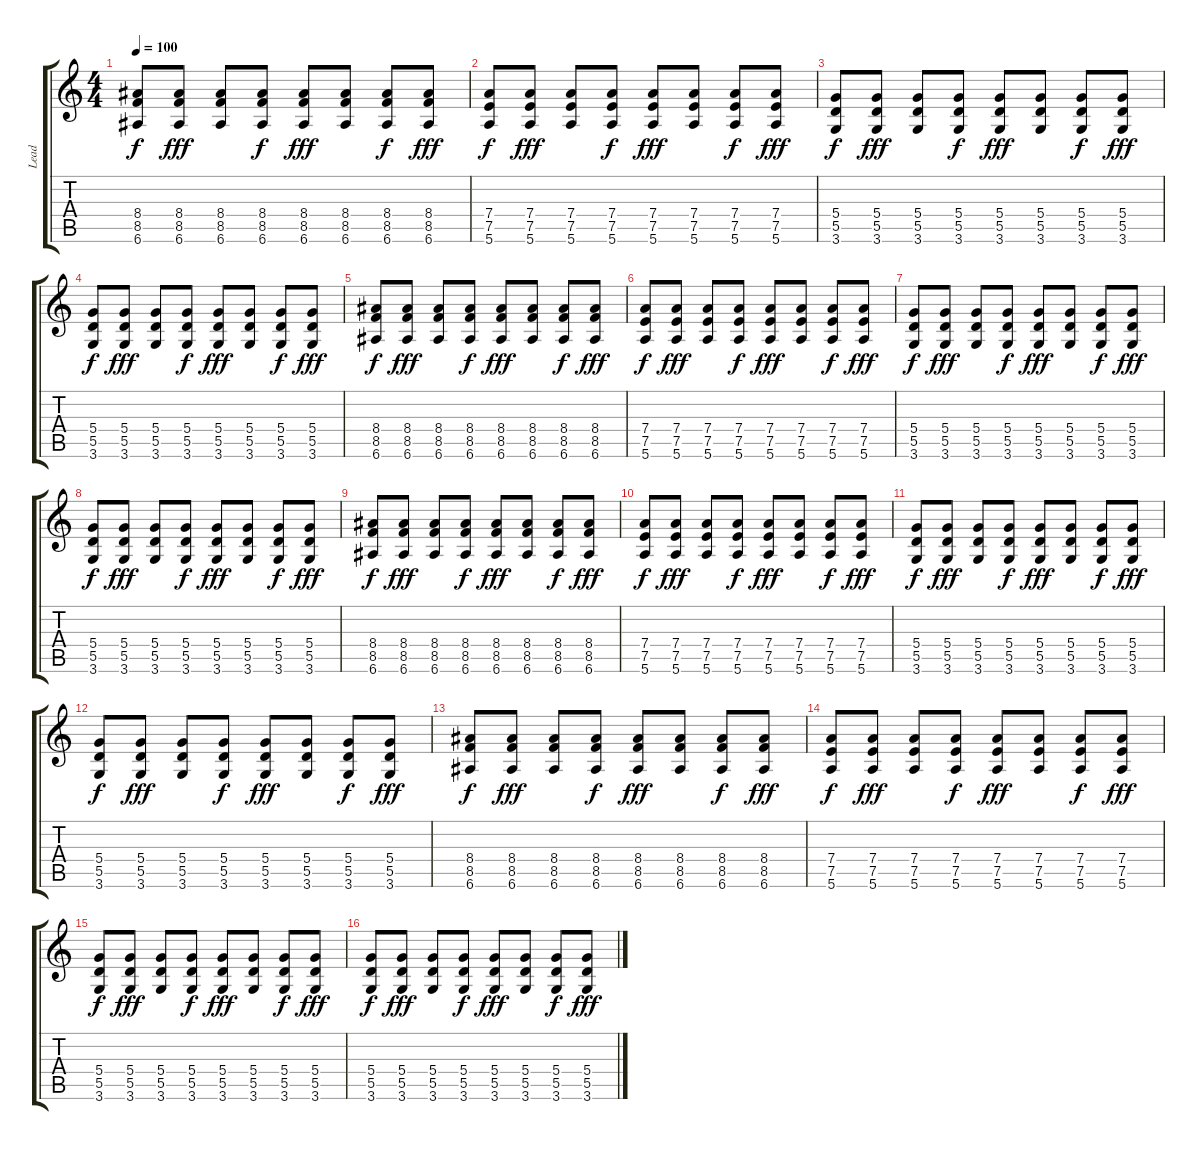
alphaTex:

\track ("Lead" "Lead") {instrument distortionguitar}
\staff {score tabs}
\tuning (E4 B3 G3 D3 A2 E2) {hide}
\ts (4 4)
\tempo 100
\clef g2
\ks c
(8.4 8.5 6.6).8{dy f} (8.4 8.5 6.6).8{dy fff} (8.4 8.5 6.6).8 (8.4 8.5 6.6).8{dy f} (8.4 8.5 6.6).8{dy fff} (8.4 8.5 6.6).8 (8.4 8.5 6.6).8{dy f} (8.4 8.5 6.6).8{dy fff} |
(7.4 7.5 5.6).8{dy f} (7.4 7.5 5.6).8{dy fff} (7.4 7.5 5.6).8 (7.4 7.5 5.6).8{dy f} (7.4 7.5 5.6).8{dy fff} (7.4 7.5 5.6).8 (7.4 7.5 5.6).8{dy f} (7.4 7.5 5.6).8{dy fff} |
(5.4 5.5 3.6).8{dy f} (5.4 5.5 3.6).8{dy fff} (5.4 5.5 3.6).8 (5.4 5.5 3.6).8{dy f} (5.4 5.5 3.6).8{dy fff} (5.4 5.5 3.6).8 (5.4 5.5 3.6).8{dy f} (5.4 5.5 3.6).8{dy fff} |
(5.4 5.5 3.6).8{dy f} (5.4 5.5 3.6).8{dy fff} (5.4 5.5 3.6).8 (5.4 5.5 3.6).8{dy f} (5.4 5.5 3.6).8{dy fff} (5.4 5.5 3.6).8 (5.4 5.5 3.6).8{dy f} (5.4 5.5 3.6).8{dy fff} |
(8.4 8.5 6.6).8{dy f} (8.4 8.5 6.6).8{dy fff} (8.4 8.5 6.6).8 (8.4 8.5 6.6).8{dy f} (8.4 8.5 6.6).8{dy fff} (8.4 8.5 6.6).8 (8.4 8.5 6.6).8{dy f} (8.4 8.5 6.6).8{dy fff} |
(7.4 7.5 5.6).8{dy f} (7.4 7.5 5.6).8{dy fff} (7.4 7.5 5.6).8 (7.4 7.5 5.6).8{dy f} (7.4 7.5 5.6).8{dy fff} (7.4 7.5 5.6).8 (7.4 7.5 5.6).8{dy f} (7.4 7.5 5.6).8{dy fff} |
(5.4 5.5 3.6).8{dy f} (5.4 5.5 3.6).8{dy fff} (5.4 5.5 3.6).8 (5.4 5.5 3.6).8{dy f} (5.4 5.5 3.6).8{dy fff} (5.4 5.5 3.6).8 (5.4 5.5 3.6).8{dy f} (5.4 5.5 3.6).8{dy fff} |
(5.4 5.5 3.6).8{dy f} (5.4 5.5 3.6).8{dy fff} (5.4 5.5 3.6).8 (5.4 5.5 3.6).8{dy f} (5.4 5.5 3.6).8{dy fff} (5.4 5.5 3.6).8 (5.4 5.5 3.6).8{dy f} (5.4 5.5 3.6).8{dy fff} |
(8.4 8.5 6.6).8{dy f} (8.4 8.5 6.6).8{dy fff} (8.4 8.5 6.6).8 (8.4 8.5 6.6).8{dy f} (8.4 8.5 6.6).8{dy fff} (8.4 8.5 6.6).8 (8.4 8.5 6.6).8{dy f} (8.4 8.5 6.6).8{dy fff} |
(7.4 7.5 5.6).8{dy f} (7.4 7.5 5.6).8{dy fff} (7.4 7.5 5.6).8 (7.4 7.5 5.6).8{dy f} (7.4 7.5 5.6).8{dy fff} (7.4 7.5 5.6).8 (7.4 7.5 5.6).8{dy f} (7.4 7.5 5.6).8{dy fff} |
(5.4 5.5 3.6).8{dy f} (5.4 5.5 3.6).8{dy fff} (5.4 5.5 3.6).8 (5.4 5.5 3.6).8{dy f} (5.4 5.5 3.6).8{dy fff} (5.4 5.5 3.6).8 (5.4 5.5 3.6).8{dy f} (5.4 5.5 3.6).8{dy fff} |
(5.4 5.5 3.6).8{dy f} (5.4 5.5 3.6).8{dy fff} (5.4 5.5 3.6).8 (5.4 5.5 3.6).8{dy f} (5.4 5.5 3.6).8{dy fff} (5.4 5.5 3.6).8 (5.4 5.5 3.6).8{dy f} (5.4 5.5 3.6).8{dy fff} |
(8.4 8.5 6.6).8{dy f} (8.4 8.5 6.6).8{dy fff} (8.4 8.5 6.6).8 (8.4 8.5 6.6).8{dy f} (8.4 8.5 6.6).8{dy fff} (8.4 8.5 6.6).8 (8.4 8.5 6.6).8{dy f} (8.4 8.5 6.6).8{dy fff} |
(7.4 7.5 5.6).8{dy f} (7.4 7.5 5.6).8{dy fff} (7.4 7.5 5.6).8 (7.4 7.5 5.6).8{dy f} (7.4 7.5 5.6).8{dy fff} (7.4 7.5 5.6).8 (7.4 7.5 5.6).8{dy f} (7.4 7.5 5.6).8{dy fff} |
(5.4 5.5 3.6).8{dy f} (5.4 5.5 3.6).8{dy fff} (5.4 5.5 3.6).8 (5.4 5.5 3.6).8{dy f} (5.4 5.5 3.6).8{dy fff} (5.4 5.5 3.6).8 (5.4 5.5 3.6).8{dy f} (5.4 5.5 3.6).8{dy fff} |
(5.4 5.5 3.6).8{dy f} (5.4 5.5 3.6).8{dy fff} (5.4 5.5 3.6).8 (5.4 5.5 3.6).8{dy f} (5.4 5.5 3.6).8{dy fff} (5.4 5.5 3.6).8 (5.4 5.5 3.6).8{dy f} (5.4 5.5 3.6).8{dy fff}
